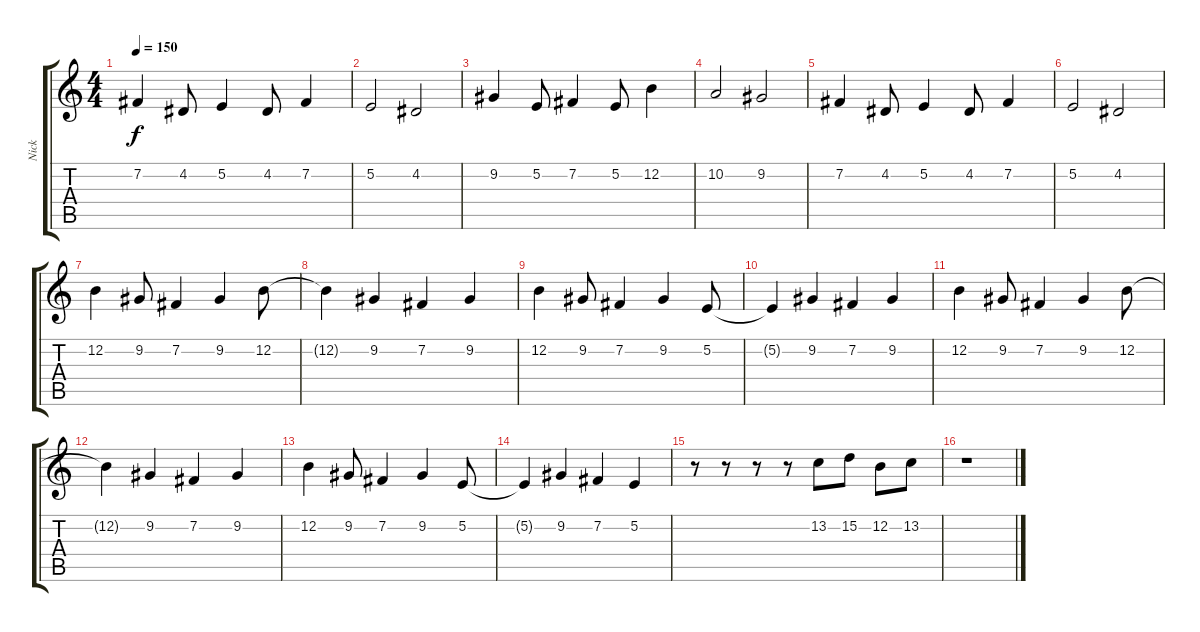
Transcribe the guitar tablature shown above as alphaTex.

\track ("Nick" "Nick") {instrument brightacousticpiano}
\staff {score tabs}
\tuning (E4 B3 G3 D3 A2 E2) {hide}
\ts (4 4)
\tempo 150
\clef g2
\ks c
7.2.4{dy f} 4.2.8 5.2.4 4.2.8 7.2.4 |
5.2.2 4.2.2 |
9.2.4 5.2.8 7.2.4 5.2.8 12.2.4 |
10.2.2 9.2.2 |
7.2.4 4.2.8 5.2.4 4.2.8 7.2.4 |
5.2.2 4.2.2 |
12.2.4 9.2.8 7.2.4 9.2.4 12.2.8 |
12.2{t}.4 9.2.4 7.2.4 9.2.4 |
12.2.4 9.2.8 7.2.4 9.2.4 5.2.8 |
5.2{t}.4 9.2.4 7.2.4 9.2.4 |
12.2.4 9.2.8 7.2.4 9.2.4 12.2.8 |
12.2{t}.4 9.2.4 7.2.4 9.2.4 |
12.2.4 9.2.8 7.2.4 9.2.4 5.2.8 |
5.2{t}.4 9.2.4 7.2.4 5.2.4 |
r.8 r.8 r.8 r.8 13.2.8 15.2.8 12.2.8 13.2.8 |
r.1
